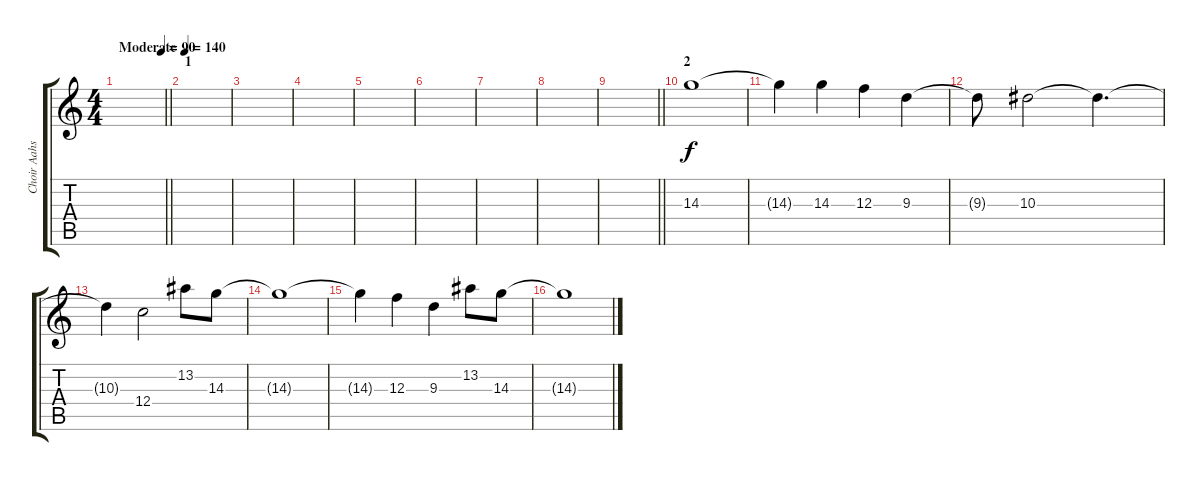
\track ("Choir Aahs" "Choir Aahs") {instrument choiraahs}
\staff {score tabs}
\tuning (D5 A4 F4 C4 G3 C3) {hide}
\ts (4 4)
\tempo (140 "Moderate")
\tempo (90 0.9375)
\tempo (140 "Moderate")
\clef g2
\barLineRight lightlight
\ks c
|
\section ("" "1")
|
|
|
|
|
|
|
\barLineRight lightlight
|
\section ("" "2")
14.3.1 |
14.3{t}.4 14.3.4 12.3.4 9.3.4 |
9.3{t}.8 10.3.2 10.3{t}.4{d} |
10.3{t}.4 12.4.2 13.2.8 14.3.8 |
14.3{t}.1 |
14.3{t}.4 12.3.4 9.3.4 13.2.8 14.3.8 |
14.3{t}.1
